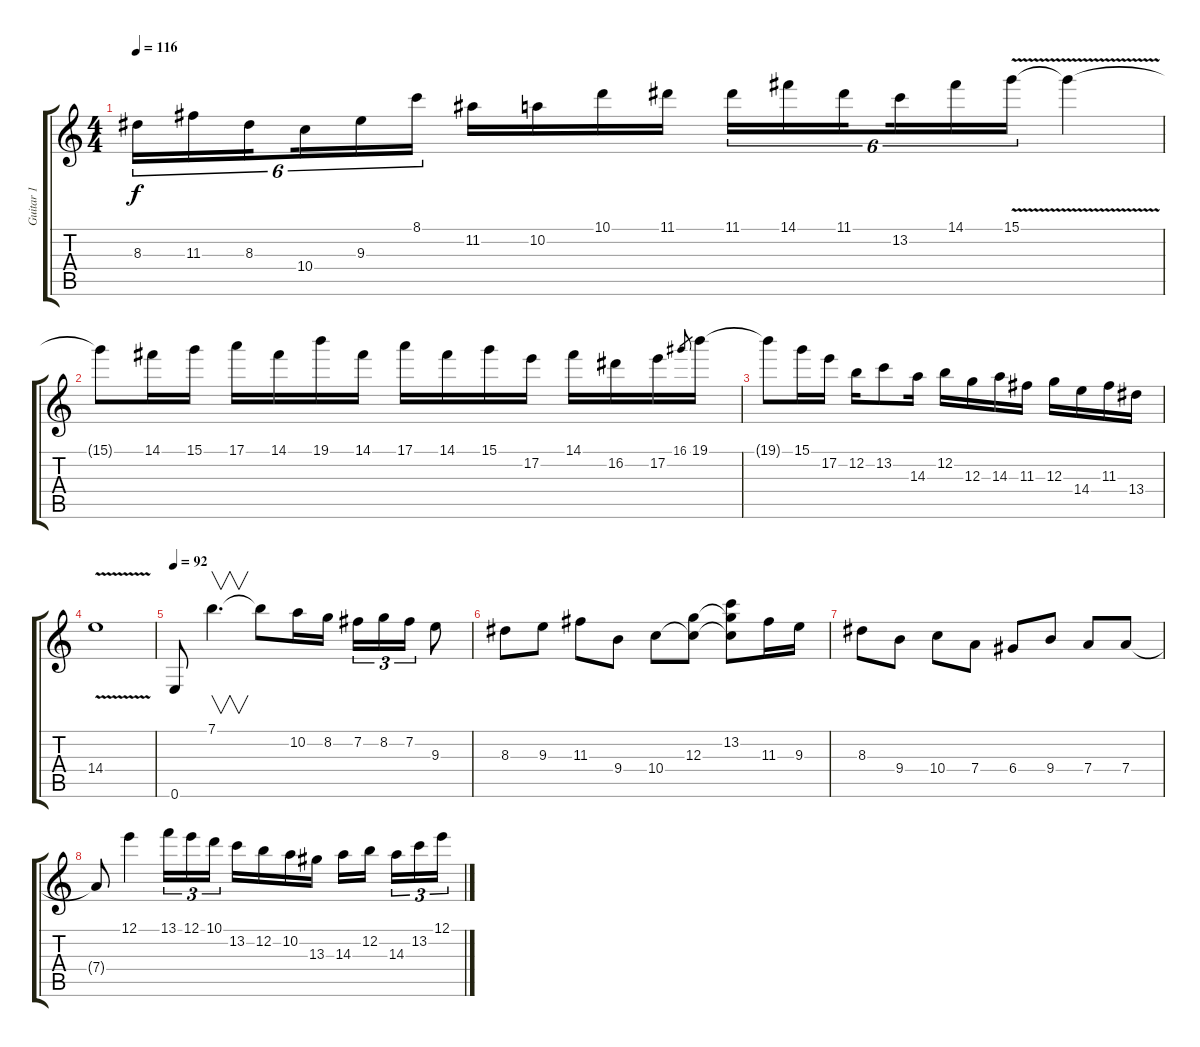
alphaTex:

\track ("Guitar 1" "Guitar 1") {instrument overdrivenguitar}
\staff {score tabs}
\tuning (E4 B3 G3 D3 A2 E2) {hide}
\ts (4 4)
\tempo 116
\clef g2
\ks c
8.3.16{tu (6 4) dy f} 11.3.16{tu (6 4)} 8.3.16{tu (6 4) beam splitsecondary} 10.4.16{tu (6 4)} 9.3.16{tu (6 4)} 8.1.16{tu (6 4)} 11.2.16 10.2.16 10.1.16 11.1.16 11.1.16{tu (6 4)} 14.1.16{tu (6 4)} 11.1.16{tu (6 4) beam splitsecondary} 13.2.16{tu (6 4)} 14.1.16{tu (6 4)} 15.1{v}.16{tu (6 4)} 15.1{t}.4 |
15.1{t}.8 14.1.16 15.1.16 17.1.16 14.1.16 19.1.16 14.1.16 17.1.16 14.1.16 15.1.16 17.2.16 14.1.16 16.2.16 17.2.16 16.1.8{gr} 19.1.16 |
19.1{t}.8 15.1.16 17.2.16 12.2.16 13.2.8 14.3.16 12.2.16 12.3.16 14.3.16 11.3.16 12.3.16 14.4.16 11.3.16 13.4.16 |
14.4{v}.1 |
\tempo 92
0.6.8 7.1.4{v d} 7.1{t}.8 10.2.16 8.2.16 7.2.16{tu (3 2)} 8.2.16{tu (3 2)} 7.2.16{tu (3 2)} 9.3.8 |
8.3.8 9.3.8 11.3.8 9.4.8 10.4.8 (12.3 10.4{t}).8 (13.2 12.3{t} 10.4{t}).8 11.3.16 9.3.16 |
8.3.8 9.4.8 10.4.8 7.4.8 6.4.8 9.4.8 7.4.8 7.4.8 |
7.4{t}.8 12.1.4 13.1.16{tu (3 2)} 12.1.16{tu (3 2)} 10.1.16{tu (3 2)} 13.2.16 12.2.16 10.2.16 13.3.16 14.3.16 12.2.16{beam splitsecondary} 14.3.16{tu (3 2)} 13.2.16{tu (3 2)} 12.1.16{tu (3 2)}
